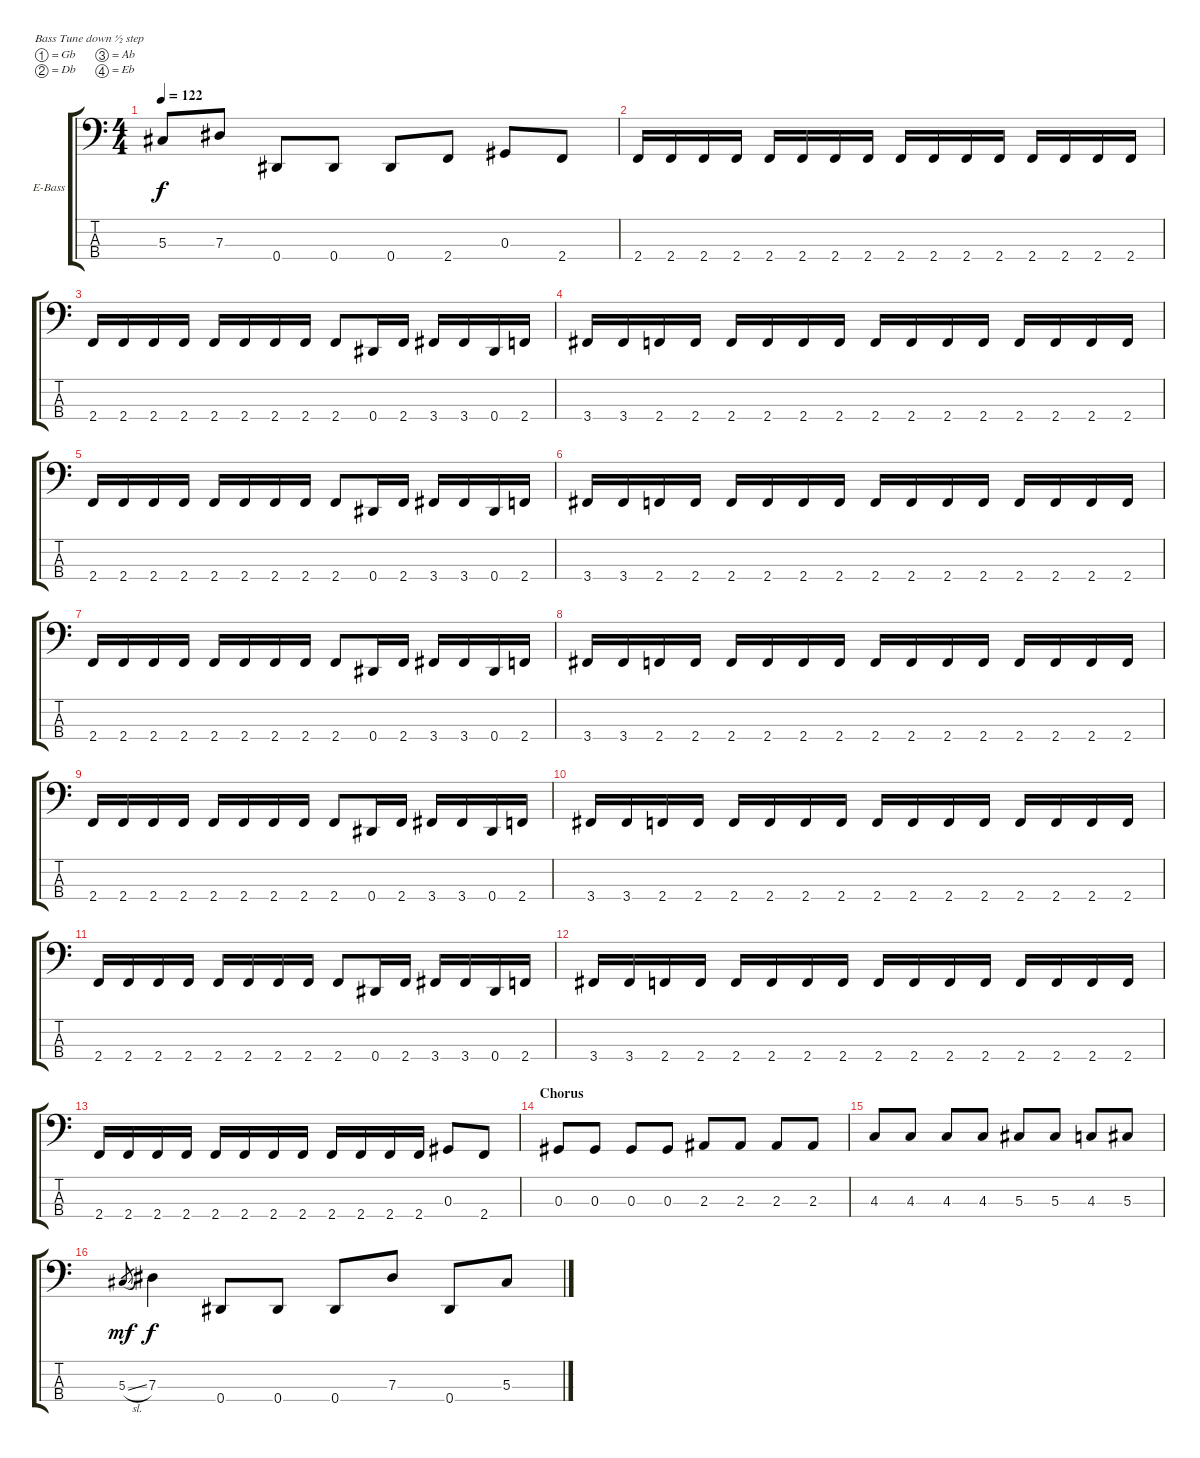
\bracketExtendMode groupsimilarinstruments
\firstSystemTrackNameOrientation horizontal
\otherSystemsTrackNameOrientation horizontal
\track ("Basse" "E-Bass") {instrument electricbasspick}
\staff {score tabs}
\tuning (Gb2 Db2 Ab1 Eb1)
\ts (4 4)
\tempo 122
\clef f4
\ks c
5.3{t}.8{dy f} 7.3.8 0.4.8 0.4.8 0.4.8 2.4.8 0.3.8 2.4.8 |
2.4.16 2.4.16 2.4.16 2.4.16 2.4.16 2.4.16 2.4.16 2.4.16 2.4.16 2.4.16 2.4.16 2.4.16 2.4.16 2.4.16 2.4.16 2.4.16 |
2.4.16 2.4.16 2.4.16 2.4.16 2.4.16 2.4.16 2.4.16 2.4.16 2.4.8 0.4.16 2.4.16 3.4.16 3.4.16 0.4.16 2.4.16 |
3.4.16 3.4.16 2.4.16 2.4.16 2.4.16 2.4.16 2.4.16 2.4.16 2.4.16 2.4.16 2.4.16 2.4.16 2.4.16 2.4.16 2.4.16 2.4.16 |
2.4.16 2.4.16 2.4.16 2.4.16 2.4.16 2.4.16 2.4.16 2.4.16 2.4.8 0.4.16 2.4.16 3.4.16 3.4.16 0.4.16 2.4.16 |
3.4.16 3.4.16 2.4.16 2.4.16 2.4.16 2.4.16 2.4.16 2.4.16 2.4.16 2.4.16 2.4.16 2.4.16 2.4.16 2.4.16 2.4.16 2.4.16 |
2.4.16 2.4.16 2.4.16 2.4.16 2.4.16 2.4.16 2.4.16 2.4.16 2.4.8 0.4.16 2.4.16 3.4.16 3.4.16 0.4.16 2.4.16 |
3.4.16 3.4.16 2.4.16 2.4.16 2.4.16 2.4.16 2.4.16 2.4.16 2.4.16 2.4.16 2.4.16 2.4.16 2.4.16 2.4.16 2.4.16 2.4.16 |
2.4.16 2.4.16 2.4.16 2.4.16 2.4.16 2.4.16 2.4.16 2.4.16 2.4.8 0.4.16 2.4.16 3.4.16 3.4.16 0.4.16 2.4.16 |
3.4.16 3.4.16 2.4.16 2.4.16 2.4.16 2.4.16 2.4.16 2.4.16 2.4.16 2.4.16 2.4.16 2.4.16 2.4.16 2.4.16 2.4.16 2.4.16 |
2.4.16 2.4.16 2.4.16 2.4.16 2.4.16 2.4.16 2.4.16 2.4.16 2.4.8 0.4.16 2.4.16 3.4.16 3.4.16 0.4.16 2.4.16 |
3.4.16 3.4.16 2.4.16 2.4.16 2.4.16 2.4.16 2.4.16 2.4.16 2.4.16 2.4.16 2.4.16 2.4.16 2.4.16 2.4.16 2.4.16 2.4.16 |
2.4.16 2.4.16 2.4.16 2.4.16 2.4.16 2.4.16 2.4.16 2.4.16 2.4.16 2.4.16 2.4.16 2.4.16 0.3.8 2.4.8 |
\section ("" "Chorus")
0.3.8 0.3.8 0.3.8 0.3.8 2.3.8 2.3.8 2.3.8 2.3.8 |
4.3.8 4.3.8 4.3.8 4.3.8 5.3.8 5.3.8 4.3.8 5.3.8 |
5.3{sl}.8{gr dy mf} 7.3.4{dy f} 0.4.8 0.4.8 0.4.8 7.3.8 0.4.8 5.3.8
